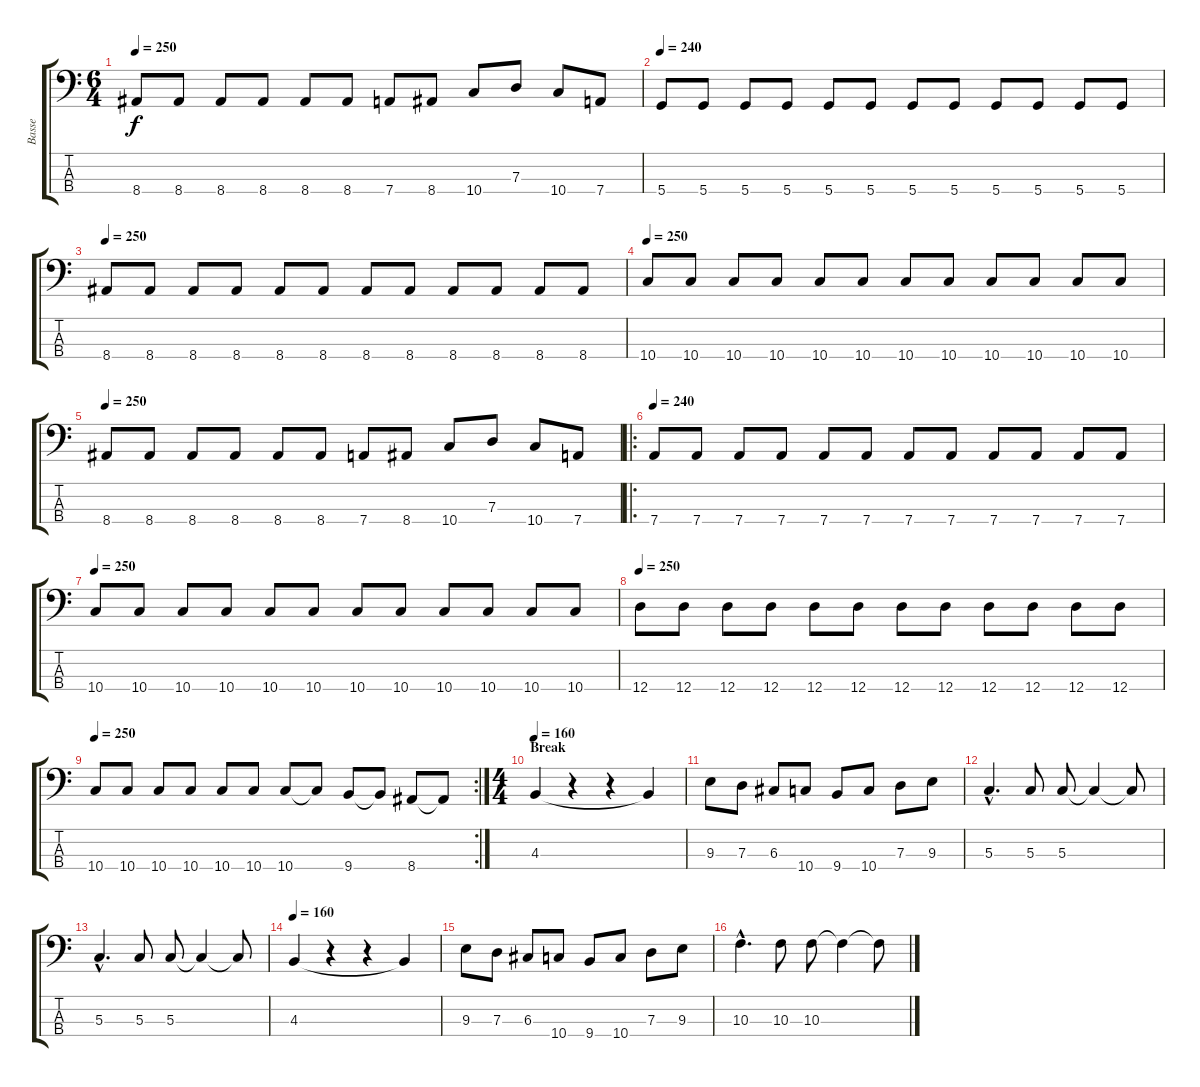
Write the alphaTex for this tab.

\track ("Basse" "Basse") {instrument electricbasspick}
\staff {score tabs}
\tuning (F2 C2 G1 D1) {hide}
\ts (6 4)
\tempo 250
\clef f4
\ks c
8.4.8{dy f} 8.4.8 8.4.8 8.4.8 8.4.8 8.4.8 7.4.8 8.4.8 10.4.8 7.3.8 10.4.8 7.4.8 |
\tempo 240
5.4.8 5.4.8 5.4.8 5.4.8 5.4.8 5.4.8 5.4.8 5.4.8 5.4.8 5.4.8 5.4.8 5.4.8 |
\tempo 250
8.4.8 8.4.8 8.4.8 8.4.8 8.4.8 8.4.8 8.4.8 8.4.8 8.4.8 8.4.8 8.4.8 8.4.8 |
\tempo 250
10.4.8 10.4.8 10.4.8 10.4.8 10.4.8 10.4.8 10.4.8 10.4.8 10.4.8 10.4.8 10.4.8 10.4.8 |
\tempo 250
8.4.8 8.4.8 8.4.8 8.4.8 8.4.8 8.4.8 7.4.8 8.4.8 10.4.8 7.3.8 10.4.8 7.4.8 |
\ro
\tempo 240
7.4.8 7.4.8 7.4.8 7.4.8 7.4.8 7.4.8 7.4.8 7.4.8 7.4.8 7.4.8 7.4.8 7.4.8 |
\tempo 250
10.4.8 10.4.8 10.4.8 10.4.8 10.4.8 10.4.8 10.4.8 10.4.8 10.4.8 10.4.8 10.4.8 10.4.8 |
\tempo 250
12.4.8 12.4.8 12.4.8 12.4.8 12.4.8 12.4.8 12.4.8 12.4.8 12.4.8 12.4.8 12.4.8 12.4.8 |
\rc 2
\tempo 250
10.4.8 10.4.8 10.4.8 10.4.8 10.4.8 10.4.8 10.4.8 10.4{t}.8 9.4.8 9.4{t}.8 8.4.8 8.4{t}.8 |
\ts (4 4)
\section ("" "Break")
\tempo 160
4.3.4 r.4 r.4 4.3{t}.4 |
9.3.8 7.3.8 6.3.8 10.4.8 9.4.8 10.4.8 7.3.8 9.3.8 |
5.3{hac}.4{d} 5.3.8 5.3.8 5.3{t}.4 5.3{t}.8 |
5.3{hac}.4{d} 5.3.8 5.3.8 5.3{t}.4 5.3{t}.8 |
\tempo 160
4.3.4 r.4 r.4 4.3{t}.4 |
9.3.8 7.3.8 6.3.8 10.4.8 9.4.8 10.4.8 7.3.8 9.3.8 |
10.3{hac}.4{d} 10.3.8 10.3.8 10.3{t}.4 10.3{t}.8
